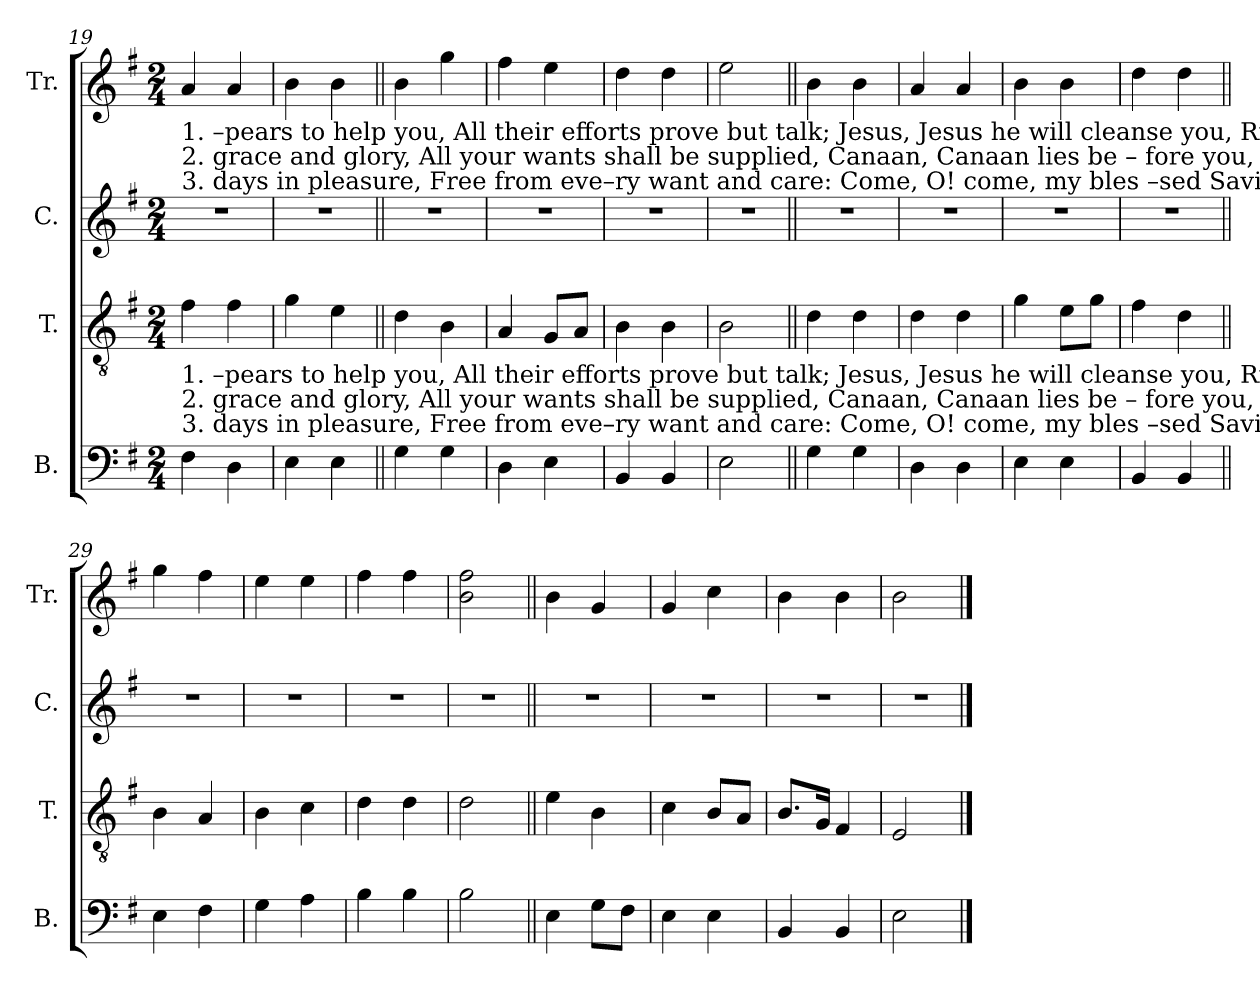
**kern	**kern	**kern	**kern
*part4	*part3	*part2	*part1
*staff4	*staff3	*staff2	*staff1
*I"B.	*I"T.	*I"C.	*I"Tr.
*I'B.	*I'T.	*I'C.	*I'Tr.
!!LO:LB:g=z
*clefF4	*clefGv2	*clefG2	*clefG2
*k[f#]	*k[f#]	*k[f#]	*k[f#]
*M2/4	*M2/4	*M2/4	*M2/4
=19	=19	=19	=19
!	!	!	!LO:TX:b:t=1. –pears to help you, All  their  efforts   prove  but  talk;    Jesus,     Jesus    he   will  cleanse you,  Rise, take up your bed and walk.   Rise,  take    up   your     bed     and    walk.
!	!	!	!LO:TX:b:t=2. grace  and  glory,   All  your  wants  shall  be supplied,   Canaan,  Canaan  lies  be  –  fore  you,  Rise, and cross the swelling tide.   Rise,  and    cross  the     swel  –  ling   tide.
!	!	!	!LO:TX:b:t=3. days  in  pleasure,  Free  from  eve–ry  want  and  care&colon;  Come, O! come,  my  bles –sed Savior,  Fain  my  spi –rit would be there.   Fain    my    spi  –  rit      would    be   there.
!	!LO:TX:b:t=1. –pears to help you, All  their  efforts   prove  but  talk;    Jesus,     Jesus    he   will  cleanse you,  Rise, take up your bed and walk.   Rise,  take    up   your     bed     and    walk.	!	!
!	!LO:TX:b:t=2. grace  and  glory,   All  your  wants  shall  be supplied,   Canaan,  Canaan  lies  be  –  fore  you,  Rise, and cross the swelling tide.   Rise,  and    cross  the     swel  –  ling   tide.	!	!
!	!LO:TX:b:t=3. days  in  pleasure,  Free  from  eve–ry  want  and  care&colon;  Come, O! come,  my  bles –sed Savior,  Fain  my  spi –rit would be there.   Fain    my    spi  –  rit      would    be   there.	!	!
4F#!\	4f#!\	2r	4a!/
4D!\	4f#!\	.	4a!/
=20	=20	=20	=20
4E!\	4g!\	2r	4b!\
4E!\	4e!\	.	4b!\
=21||	=21||	=21||	=21||
4G!\	4d!\	2r	4b!\
4G!\	4B!\	.	4gg!\
=22	=22	=22	=22
4D!\	4A!/	2r	4ff#!\
4E!\	8G!/L	.	4ee!\
.	8A!/J	.	.
=23	=23	=23	=23
4BB!/	4B!\	2r	4dd!\
4BB!/	4B!\	.	4dd!\
=24	=24	=24	=24
2E!\	2B!\	2r	2ee!\
=25||	=25||	=25||	=25||
4G!\	4d!\	2r	4b!\
4G!\	4d!\	.	4b!\
=26	=26	=26	=26
4D!\	4d!\	2r	4a!/
4D!\	4d!\	.	4a!/
=27	=27	=27	=27
4E!\	4g!\	2r	4b!\
4E!\	8e!\L	.	4b!\
.	8g!\J	.	.
=28	=28	=28	=28
4BB!/	4f#!\	2r	4dd!\
4BB!/	4d!\	.	4dd!\
=29||	=29||	=29||	=29||
4E!\	4B!\	2r	4gg!\
4F#!\	4A!/	.	4ff#!\
=30	=30	=30	=30
4G!\	4B!\	2r	4ee!\
4A!\	4c!\	.	4ee!\
=31	=31	=31	=31
4B!\	4d!\	2r	4ff#!\
4B!\	4d!\	.	4ff#!\
=32	=32	=32	=32
2B!\	2d!\	2r	2b!\ 2ff#!\
=33||	=33||	=33||	=33||
4E!\	4e!\	2r	4b!\
8G!\L	4B!\	.	4g!/
8F#!\J	.	.	.
=34	=34	=34	=34
4E!\	4c!\	2r	4g!/
4E!\	8B!/L	.	4cc!\
.	8A!/J	.	.
=35	=35	=35	=35
4BB!/	8.B!/L	2r	4b!\
.	16G!/Jk	.	.
4BB!/	4F#!/	.	4b!\
=36	=36	=36	=36
2E!\	2E!/	2r	2b!\
==	==	==	==
*-	*-	*-	*-
